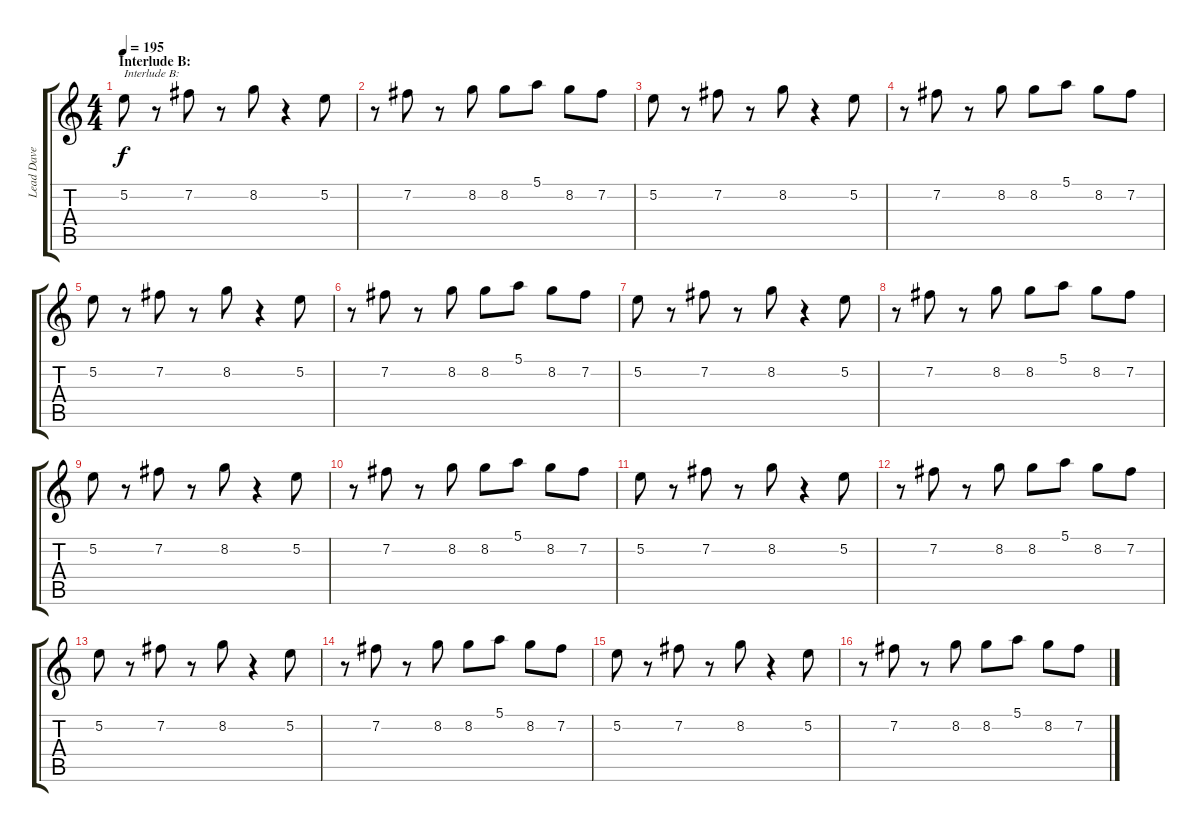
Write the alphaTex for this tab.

\track ("Lead Dave Murray" "Lead Dave ") {instrument distortionguitar}
\staff {score tabs}
\tuning (E4 B3 G3 D3 A2 E2) {hide}
\ts (4 4)
\section ("" "Interlude B:")
\tempo 195
\clef g2
\ks c
5.2.8{txt "Interlude B:" dy f} r.8 7.2.8 r.8 8.2.8 r.4 5.2.8 |
r.8 7.2.8 r.8 8.2.8 8.2.8 5.1.8 8.2.8 7.2.8 |
5.2.8 r.8 7.2.8 r.8 8.2.8 r.4 5.2.8 |
r.8 7.2.8 r.8 8.2.8 8.2.8 5.1.8 8.2.8 7.2.8 |
5.2.8 r.8 7.2.8 r.8 8.2.8 r.4 5.2.8 |
r.8 7.2.8 r.8 8.2.8 8.2.8 5.1.8 8.2.8 7.2.8 |
5.2.8 r.8 7.2.8 r.8 8.2.8 r.4 5.2.8 |
r.8 7.2.8 r.8 8.2.8 8.2.8 5.1.8 8.2.8 7.2.8 |
5.2.8 r.8 7.2.8 r.8 8.2.8 r.4 5.2.8 |
r.8 7.2.8 r.8 8.2.8 8.2.8 5.1.8 8.2.8 7.2.8 |
5.2.8 r.8 7.2.8 r.8 8.2.8 r.4 5.2.8 |
r.8 7.2.8 r.8 8.2.8 8.2.8 5.1.8 8.2.8 7.2.8 |
5.2.8 r.8 7.2.8 r.8 8.2.8 r.4 5.2.8 |
r.8 7.2.8 r.8 8.2.8 8.2.8 5.1.8 8.2.8 7.2.8 |
5.2.8 r.8 7.2.8 r.8 8.2.8 r.4 5.2.8 |
r.8 7.2.8 r.8 8.2.8 8.2.8 5.1.8 8.2.8 7.2.8
